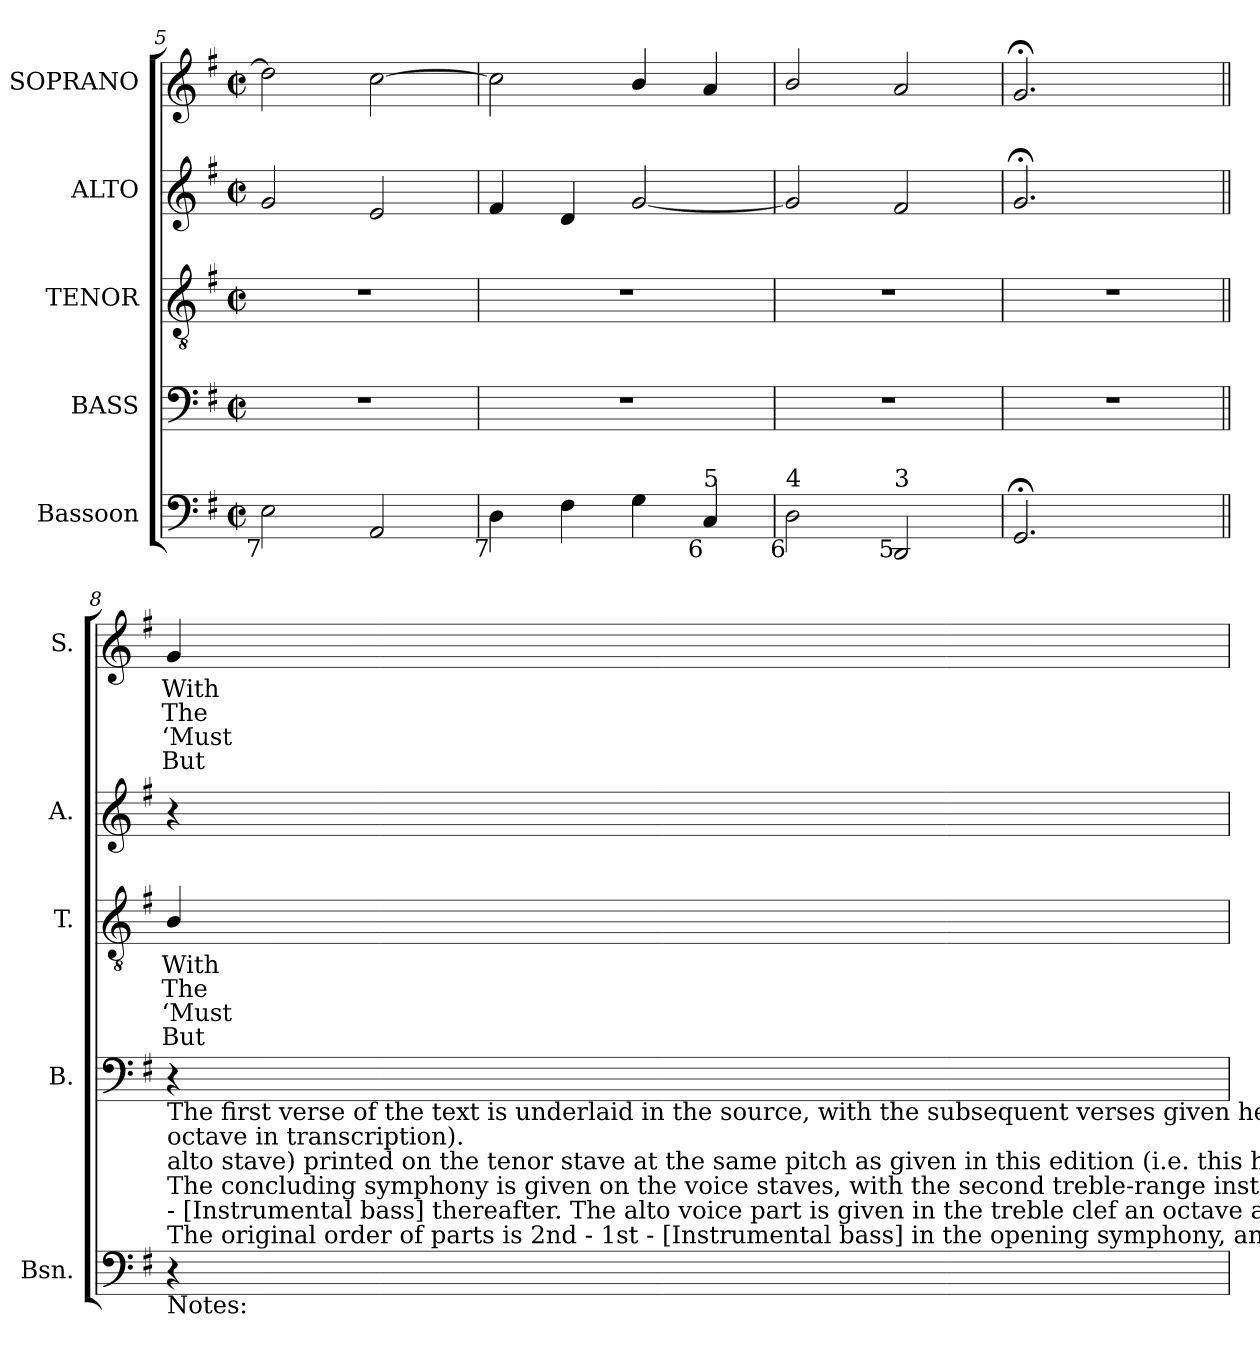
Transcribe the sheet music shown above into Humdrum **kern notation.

**kern	**kern	**kern	**text	**text	**text	**text	**kern	**kern	**text	**text	**text	**text
*part5	*part4	*part3	*part3	*part3	*part3	*part3	*part2	*part1	*part1	*part1	*part1	*part1
*staff5	*staff4	*staff3	*staff3	*staff3	*staff3	*staff3	*staff2	*staff1	*staff1	*staff1	*staff1	*staff1
*I"Bassoon	*I"BASS	*I"TENOR	*	*	*	*	*I"ALTO	*I"SOPRANO	*	*	*	*
*I'Bsn.	*I'B.	*I'T.	*	*	*	*	*I'A.	*I'S.	*	*	*	*
*clefF4	*clefF4	*clefGv2	*	*	*	*	*clefG2	*clefG2	*	*	*	*
*	*	*ITrd7c12	*	*	*	*	*	*	*	*	*	*
*k[f#]	*k[f#]	*k[f#]	*	*	*	*	*k[f#]	*k[f#]	*	*	*	*
*G:	*G:	*G:	*	*	*	*	*G:	*G:	*	*	*	*
*M2/2	*M2/2	*M2/2	*	*	*	*	*M2/2	*M2/2	*	*	*	*
*met(c|)	*met(c|)	*met(c|)	*	*	*	*	*met(c|)	*met(c|)	*	*	*	*
=5	=5	=5	=5	=5	=5	=5	=5	=5	=5	=5	=5	=5
!LO:TX:b:rj:t=7	!	!	!	!	!	!	!	!	!	!	!	!
2Ei\	1r	1r	.	.	.	.	2gi/	2ddi\]	.	.	.	.
2AAi/	.	.	.	.	.	.	2ei/	[2cci\	.	.	.	.
=6	=6	=6	=6	=6	=6	=6	=6	=6	=6	=6	=6	=6
!LO:TX:b:rj:t=7	!	!	!	!	!	!	!	!	!	!	!	!
4Di\	1r	1r	.	.	.	.	4f#i/	2cci\]	.	.	.	.
4F#i\	.	.	.	.	.	.	4di/	.	.	.	.	.
4Gi\	.	.	.	.	.	.	[2gi/	4bi/	.	.	.	.
!LO:TX:b:rj:t=6	!	!	!	!	!	!	!	!	!	!	!	!
!LO:TX:t=5	!	!	!	!	!	!	!	!	!	!	!	!
4Ci/	.	.	.	.	.	.	.	4ai/	.	.	.	.
=7	=7	=7	=7	=7	=7	=7	=7	=7	=7	=7	=7	=7
!LO:TX:b:rj:t=6	!	!	!	!	!	!	!	!	!	!	!	!
!LO:TX:t=4	!	!	!	!	!	!	!	!	!	!	!	!
2Di\	1r	1r	.	.	.	.	2gi/]	2bi/	.	.	.	.
!LO:TX:b:rj:t=5	!	!	!	!	!	!	!	!	!	!	!	!
!LO:TX:t=3	!	!	!	!	!	!	!	!	!	!	!	!
2DDi/	.	.	.	.	.	.	2f#i/	2ai/	.	.	.	.
=8	=8	=8	=8	=8	=8	=8	=8	=8	=8	=8	=8	=8
!	!LO:N:vis=1	!LO:N:vis=1	!	!	!	!	!	!	!	!	!	!
2.GG;i/	1r	1r	.	.	.	.	2.g;i/	2.g;i/	.	.	.	.
4ryy	.	.	.	.	.	.	4ryy	4ryy	.	.	.	.
!!LO:LB:g=z
=8||	=8||	=8||	=8||	=8||	=8||	=8||	=8||	=8||	=8||	=8||	=8||	=8||
!	!	!	!LO:LY:b:color=#000000	!LO:LY:b:color=#000000	!LO:LY:b:color=#000000	!LO:LY:b:color=#000000	!	!	!	!	!	!
!LO:TX:b:t=Notes&colon;	!	!	!	!	!	!	!	!	!	!	!	!
!LO:TX:t=The original order of parts is 2nd - 1st - [Instrumental bass] in the opening symphony, and Tenor - [Alto] - Treble - [Bass]	!	!	!	!	!	!	!	!	!	!	!	!
!LO:TX:t=- [Instrumental bass] thereafter. The alto voice part is given in the treble clef an octave above sounding pitch in the source.	!	!	!	!	!	!	!	!	!	!	!	!
!LO:TX:t=The concluding symphony is given on the voice staves, with the second treble-range instrumental part (given here on the	!	!	!	!	!	!	!	!	!	!	!	!
!LO:TX:t=alto stave) printed on the tenor stave at the same pitch as given in this edition (i.e. this has not been transposed by an	!	!	!	!	!	!	!	!	!	!	!	!
!LO:TX:t=octave in transcription).	!	!	!	!	!	!	!	!	!	!	!	!
!LO:TX:t=The first verse of the text is underlaid in the source, with the subsequent verses given here printed after the music.	!	!	!	!	!	!	!	!	!	!	!	!
!	!	!	!	!	!	!	!	!	!LO:LY:b:color=#000000	!LO:LY:b:color=#000000	!LO:LY:b:color=#000000	!LO:LY:b:color=#000000
4r	4r	4BBi/	With	The	‘Must	But	4r	4gi/	With	The	‘Must	But
=	=	=	=	=	=	=	=	=	=	=	=	=
*-	*-	*-	*-	*-	*-	*-	*-	*-	*-	*-	*-	*-
